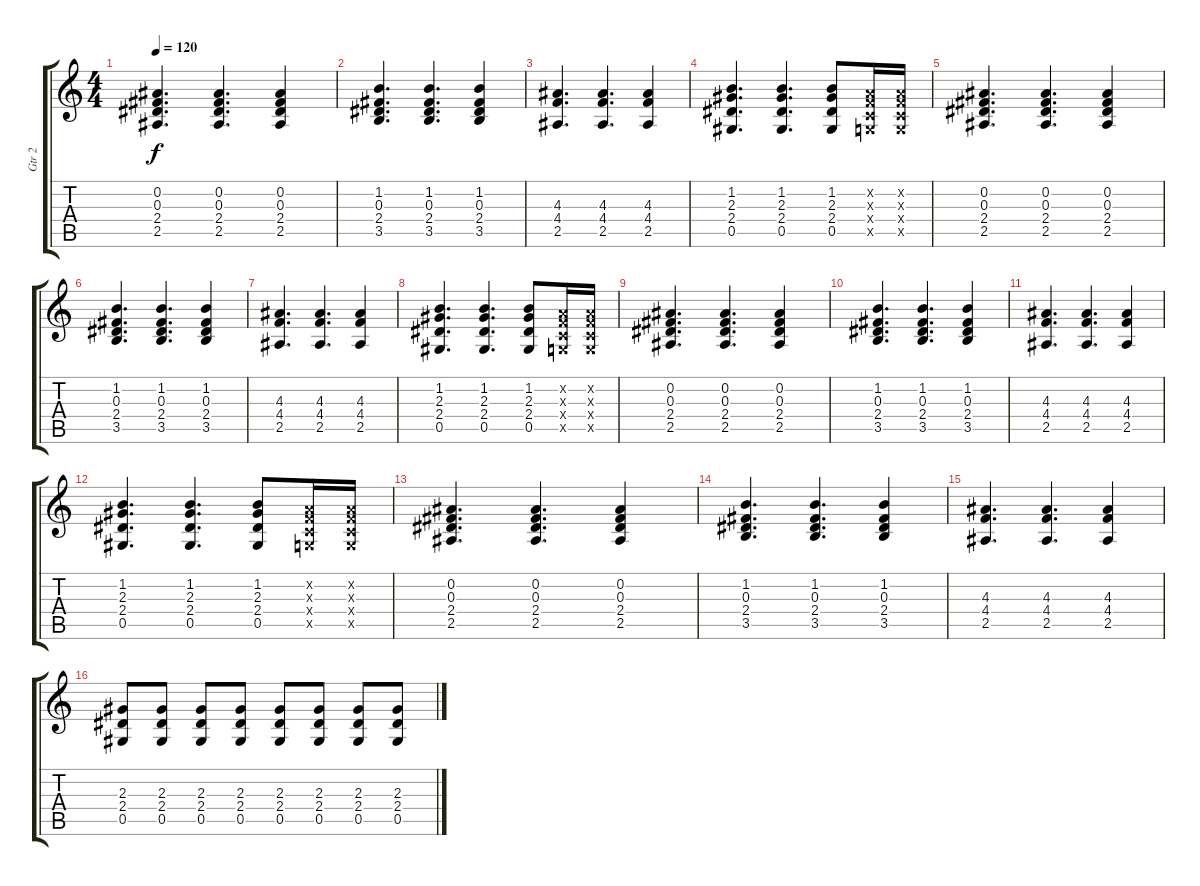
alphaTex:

\track ("Gtr 2" "Gtr 2") {instrument distortionguitar}
\staff {score tabs}
\tuning (Eb4 Bb3 Gb3 Db3 Ab2 Eb2) {hide}
\ts (4 4)
\tempo 120
\clef g2
\ks c
(0.2 0.3 2.4 2.5).4{d dy f} (0.2 0.3 2.4 2.5).4{d} (0.2 0.3 2.4 2.5).4 |
(1.2 0.3 2.4 3.5).4{d} (1.2 0.3 2.4 3.5).4{d} (1.2 0.3 2.4 3.5).4 |
(4.3 4.4 2.5).4{d} (4.3 4.4 2.5).4{d} (4.3 4.4 2.5).4 |
(1.2 2.3 2.4 0.5).4{d} (1.2 2.3 2.4 0.5).4{d} (1.2 2.3 2.4 0.5).8 (-1.2{x} -1.3{x} -1.4{x} -1.5{x}).16 (-1.2{x} -1.3{x} -1.4{x} -1.5{x}).16 |
(0.2 0.3 2.4 2.5).4{d} (0.2 0.3 2.4 2.5).4{d} (0.2 0.3 2.4 2.5).4 |
(1.2 0.3 2.4 3.5).4{d} (1.2 0.3 2.4 3.5).4{d} (1.2 0.3 2.4 3.5).4 |
(4.3 4.4 2.5).4{d} (4.3 4.4 2.5).4{d} (4.3 4.4 2.5).4 |
(1.2 2.3 2.4 0.5).4{d} (1.2 2.3 2.4 0.5).4{d} (1.2 2.3 2.4 0.5).8 (-1.2{x} -1.3{x} -1.4{x} -1.5{x}).16 (-1.2{x} -1.3{x} -1.4{x} -1.5{x}).16 |
(0.2 0.3 2.4 2.5).4{d} (0.2 0.3 2.4 2.5).4{d} (0.2 0.3 2.4 2.5).4 |
(1.2 0.3 2.4 3.5).4{d} (1.2 0.3 2.4 3.5).4{d} (1.2 0.3 2.4 3.5).4 |
(4.3 4.4 2.5).4{d} (4.3 4.4 2.5).4{d} (4.3 4.4 2.5).4 |
(1.2 2.3 2.4 0.5).4{d} (1.2 2.3 2.4 0.5).4{d} (1.2 2.3 2.4 0.5).8 (-1.2{x} -1.3{x} -1.4{x} -1.5{x}).16 (-1.2{x} -1.3{x} -1.4{x} -1.5{x}).16 |
(0.2 0.3 2.4 2.5).4{d} (0.2 0.3 2.4 2.5).4{d} (0.2 0.3 2.4 2.5).4 |
(1.2 0.3 2.4 3.5).4{d} (1.2 0.3 2.4 3.5).4{d} (1.2 0.3 2.4 3.5).4 |
(4.3 4.4 2.5).4{d} (4.3 4.4 2.5).4{d} (4.3 4.4 2.5).4 |
(2.3 2.4 0.5).8 (2.3 2.4 0.5).8 (2.3 2.4 0.5).8 (2.3 2.4 0.5).8 (2.3 2.4 0.5).8 (2.3 2.4 0.5).8 (2.3 2.4 0.5).8 (2.3 2.4 0.5).8
